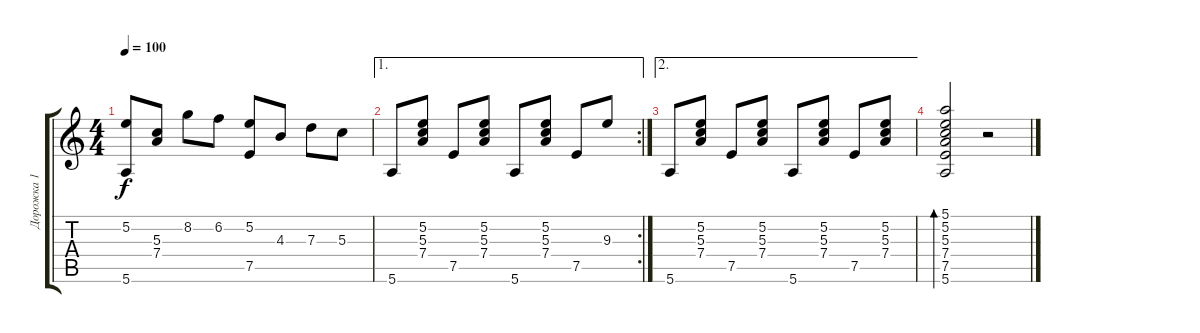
\track ("Дорожка 1" "Дорожка 1") {instrument acousticguitarnylon}
\staff {score tabs}
\tuning (E4 B3 G3 D3 A2 E2) {hide}
\ts (4 4)
\tempo 100
\clef g2
\ks c
(5.2 5.6).8{dy f} (5.3 7.4).8 8.2.8 6.2.8 (5.2 7.5).8 4.3.8 7.3.8 5.3.8 |
\ae 1
\rc 2
5.6.8 (5.2 5.3 7.4).8 7.5.8 (5.2 5.3 7.4).8 5.6.8 (5.2 5.3 7.4).8 7.5.8 9.3.8 |
\ae 2
5.6.8 (5.2 5.3 7.4).8 7.5.8 (5.2 5.3 7.4).8 5.6.8 (5.2 5.3 7.4).8 7.5.8 (5.2 5.3 7.4).8 |
(5.1 5.2 5.3 7.4 7.5 5.6).2{bd 240} r.2
